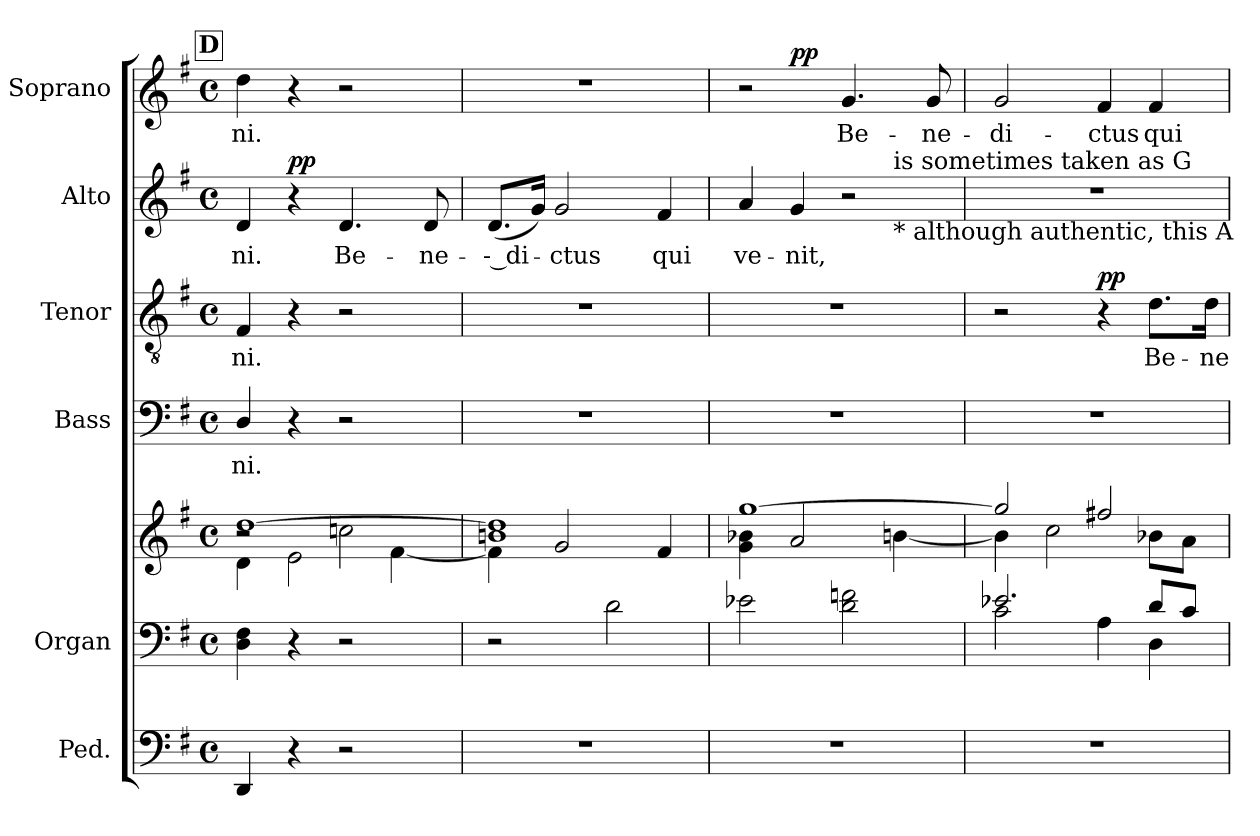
**kern	**kern	**kern	**kern	**text	**kern	**text	**dynam	**kern	**text	**dynam	**kern	**text	**dynam
*part6	*part5	*part5	*part4	*part4	*part3	*part3	*part3	*part2	*part2	*part2	*part1	*part1	*part1
*staff7	*staff6	*staff5	*staff4	*staff4	*staff3	*staff3	*staff3	*staff2	*staff2	*staff2	*staff1	*staff1	*staff1
*I"Ped.	*I"Organ	*	*I"Bass	*	*I"Tenor	*	*	*I"Alto	*	*	*I"Soprano	*	*
*	*I'Org.	*	*I'B.	*	*I'T.	*	*	*I'A.	*	*	*I'S.	*	*
*clefF4	*clefF4	*clefG2	*clefF4	*	*clefGv2	*	*	*clefG2	*	*	*clefG2	*	*
*	*	*	*	*	*ITrd7c12	*	*	*	*	*	*	*	*
*k[f#]	*k[f#]	*k[f#]	*k[f#]	*	*k[f#]	*	*	*k[f#]	*	*	*k[f#]	*	*
*G:	*G:	*G:	*G:	*	*G:	*	*	*G:	*	*	*G:	*	*
*M4/4	*M4/4	*M4/4	*M4/4	*	*M4/4	*	*	*M4/4	*	*	*M4/4	*	*
*met(c)	*met(c)	*met(c)	*met(c)	*	*met(c)	*	*	*met(c)	*	*	*met(c)	*	*
!!LO:REH:place=s1:B:color=#000000:enc=box:fs=17.1408:t=D
=61	=61	=61	=61	=61	=61	=61	=61	=61	=61	=61	=61	=61	=61
*	*	*^	*	*	*	*	*	*	*	*	*	*	*
*	*	*	*^	*	*	*	*	*	*	*	*	*	*	*
!	!	!	!	!	!	!LO:LY:b:color=#000000	!	!	!	!	!	!	!	!	!
!	!	!	!	!	!	!	!	!LO:LY:b:color=#000000	!	!	!	!	!	!	!
!	!	!	!	!	!	!	!	!	!	!	!LO:LY:b:color=#000000	!	!	!	!
!	!	!	!	!	!	!	!	!	!	!	!	!	!	!LO:LY:b:color=#000000	!
4DDi/	4Di\ 4F#i	[1ddi	4di\	2r	4Di/	-ni.	4FF#i/	-ni.	.	4di/	-ni.	.	4ddi\	-ni.	.
4r	4r	.	2ei\	.	4r	.	4r	.	.	4r	.	pp	4r	.	.
!	!	!	!	!	!	!	!	!	!	!	!LO:LY:b:color=#000000	!	!	!	!
2r	2r	.	.	2ccni\	2r	.	2r	.	.	4.di/	Be-	.	2r	.	.
.	.	.	[4f#i\	.	.	.	.	.	.	.	.	.	.	.	.
!	!	!	!	!	!	!	!	!	!	!	!LO:LY:b:color=#000000	!	!	!	!
.	.	.	.	.	.	.	.	.	.	8di/	-ne-	.	.	.	.
*	*	*	*v	*v	*	*	*	*	*	*	*	*	*	*	*
!!LO:LB:g=z
=62	=62	=62	=62	=62	=62	=62	=62	=62	=62	=62	=62	=62	=62	=62
!	!	!	!	!	!	!	!	!	!	!LO:LY:b:color=#000000	!	!	!	!
1r	2r	1bni 1ddi]	4f#i\]	1r	.	1r	.	.	(8.di/L	-- di-	.	1r	.	.
.	.	.	.	.	.	.	.	.	16gi/Jk)	.	.	.	.	.
!	!	!	!	!	!	!	!	!	!	!LO:LY:b:color=#000000	!	!	!	!
.	.	.	2gi/	.	.	.	.	.	2gi/	-ctus	.	.	.	.
.	2di\	.	.	.	.	.	.	.	.	.	.	.	.	.
!	!	!	!	!	!	!	!	!	!	!LO:LY:b:color=#000000	!	!	!	!
.	.	.	4f#i/	.	.	.	.	.	4f#i/	qui	.	.	.	.
=63	=63	=63	=63	=63	=63	=63	=63	=63	=63	=63	=63	=63	=63	=63
!	!	!	!	!	!	!	!	!	!LO:TX:b:t=*	!	!	!	!	!
!	!	!	!	!	!	!	!	!	!	!LO:LY:b:color=#000000	!	!	!	!
*	*	*	*	*	*	*	*	*	*^	*	*	*^	*	*
1r	2e-Xi\	[1ggi	4gi\ 4b-Xi	1r	.	1r	.	.	4ai/	2.ryy	ve-	.	2r	4ryy	.	.
!	!	!	!	!	!	!	!	!	!	!	!LO:LY:b:color=#000000	!	!	!	!	!
.	.	.	2ai/	.	.	.	.	.	4gi/	.	-nit,	.	.	2.ryy	.	pp
!	!	!	!	!	!	!	!	!	!	!	!	!	!	!	!LO:LY:b:color=#000000	!
.	2di\ 2fni	.	.	.	.	.	.	.	2r	.	.	.	4.gi/	.	Be-	.
!	!	!	!	!	!	!	!	!	!	!LO:TX:b:t=* although authentic, this A	!	!	!	!	!	!
!	!	!	!	!	!	!	!	!	!	!LO:TX:t=is sometimes taken as G	!	!	!	!	!	!
.	.	.	[4bni\	.	.	.	.	.	.	4ryy	.	.	.	.	.	.
!	!	!	!	!	!	!	!	!	!	!	!	!	!	!	!LO:LY:b:color=#000000	!
.	.	.	.	.	.	.	.	.	.	.	.	.	8gi/	.	-ne-	.
*	*	*	*	*	*	*	*	*	*v	*v	*	*	*	*	*	*
*	*	*	*	*	*	*	*	*	*	*	*	*v	*v	*	*
=64	=64	=64	=64	=64	=64	=64	=64	=64	=64	=64	=64	=64	=64	=64
*	*^	*	*	*	*	*	*	*	*	*	*	*	*	*
*	*	*	*	*	*	*	*	*	*	*^	*	*	*^	*	*
!	!	!	!	!	!	!	!	!	!	!	!	!	!	!	!	!LO:LY:b:color=#000000	!
*	*	*	*	*	*	*	*	*	*	*v	*v	*	*	*	*	*	*
*	*	*	*	*	*	*	*	*	*	*	*	*	*v	*v	*	*
1r	2.e-Xi/	2ci\	2ggi/]	4bi\]	1r	.	2r	.	.	1r	.	.	2gi/	-di-	.
.	.	.	.	2cci\	.	.	.	.	.	.	.	.	.	.	.
!	!	!	!	!	!	!	!	!	!	!	!	!	!	!LO:LY:b:color=#000000	!
.	.	4Ai\	2ff#Xi/	.	.	.	4r	.	pp	.	.	.	4f#i/	-ctus	.
!	!	!	!	!	!	!	!	!LO:LY:b:color=#000000	!	!	!	!	!	!	!
!	!	!	!	!	!	!	!	!	!	!	!	!	!	!LO:LY:b:color=#000000	!
.	8di/L	4Di\	.	8b-Xi\L	.	.	8.Di\L	Be-	.	.	.	.	4f#i/	qui	.
.	8ci/J	.	.	8ai\J	.	.	.	.	.	.	.	.	.	.	.
!	!	!	!	!	!	!	!	!LO:LY:b:color=#000000	!	!	!	!	!	!	!
.	.	.	.	.	.	.	16Di\Jk	-ne-	.	.	.	.	.	.	.
*	*v	*v	*	*	*	*	*	*	*	*	*	*	*	*	*
*	*	*v	*v	*	*	*	*	*	*	*	*	*	*	*
=	=	=	=	=	=	=	=	=	=	=	=	=	=
*-	*-	*-	*-	*-	*-	*-	*-	*-	*-	*-	*-	*-	*-
